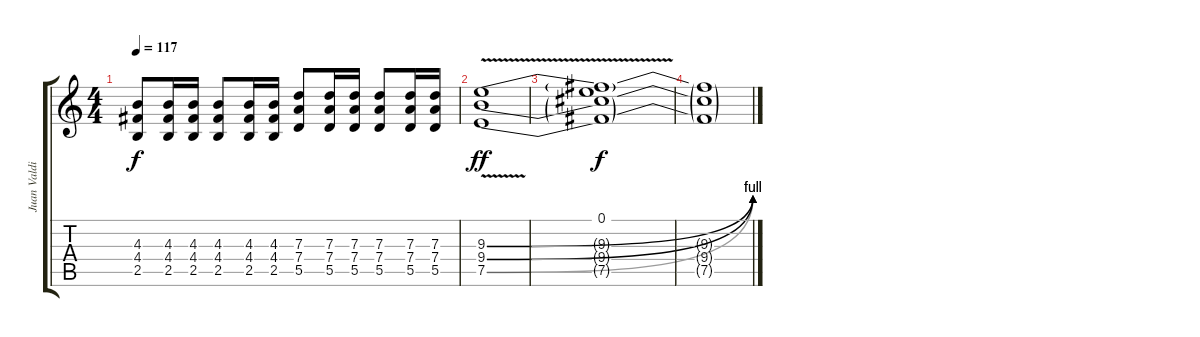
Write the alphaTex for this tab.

\track ("Juan Valdivia - Guitarra 1" "Juan Valdi") {instrument acousticguitarsteel}
\staff {score tabs}
\tuning (E4 B3 G3 D3 A2 E2) {hide}
\ts (4 4)
\tempo 117
\clef g2
\ks c
(4.3 4.4 2.5).8{dy f} (4.3 4.4 2.5).16 (4.3 4.4 2.5).16 (4.3 4.4 2.5).8 (4.3 4.4 2.5).16 (4.3 4.4 2.5).16 (7.3 7.4 5.5).8 (7.3 7.4 5.5).16 (7.3 7.4 5.5).16 (7.3 7.4 5.5).8 (7.3 7.4 5.5).16 (7.3 7.4 5.5).16 |
(9.3{be (bend 0 0 60 4) v} 9.4{be (bend 0 0 60 4)} 7.5{be (bend 0 0 60 4)}).1{dy ff} |
(0.1 9.3{t} 9.4{t} 7.5{t}).1{dy f} |
(9.3{t} 9.4{t} 7.5{t}).1
